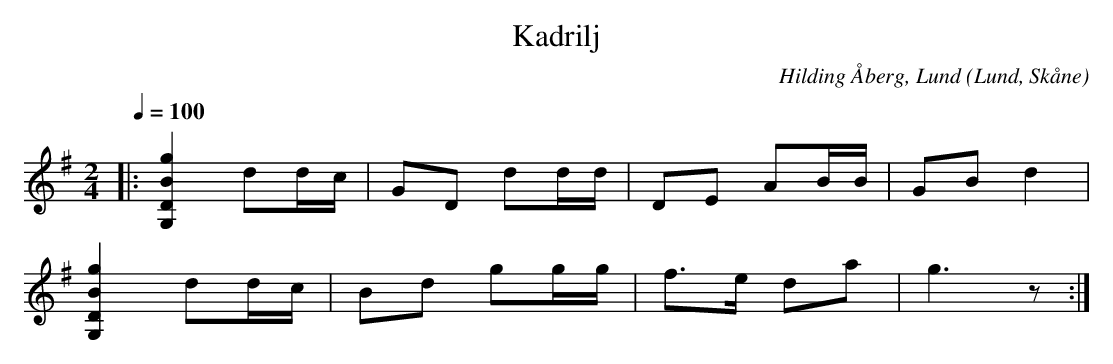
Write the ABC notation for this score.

X:1
T:Kadrilj
C:Hilding Åberg, Lund
O:Lund, Skåne
M:2/4
L:1/9
Q:1/4=100
V:1 clef=G
K:G
|: [G,2D2B2g2] dd/c/ | GD dd/d/ | DE AB/B/ | GB d2 |
[G,2D2B2g2] dd/c/ | Bd gg/g/ | f>e da | g3 z :|
